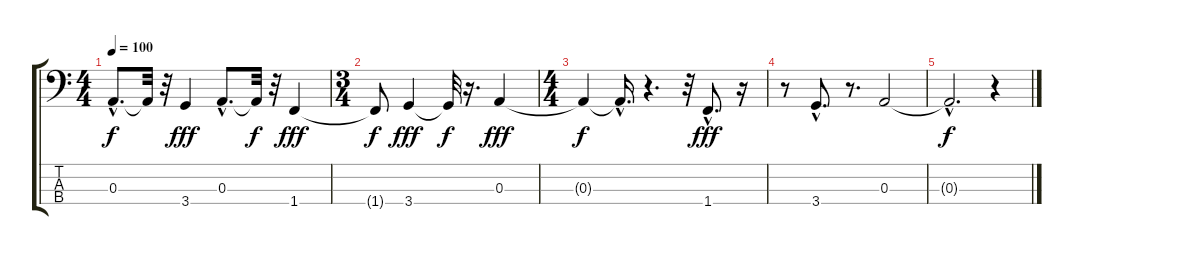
\track "" {instrument fretlessbass}
\staff {score tabs}
\tuning (G2 D2 A1 E1) {hide}
\ts (4 4)
\tempo 100
\clef f4
\ks c
0.3{hac t}.8{d dy f} 0.3{t}.32 r.32 3.4.4{dy fff} 0.3{hac}.8{d} 0.3{t}.32{dy f} r.32 1.4.4{dy fff} |
\ts (3 4)
1.4{t}.8{dy f} 3.4.4{dy fff} 3.4{t}.32{dy f} r.16{d} 0.3.4{dy fff} |
\ts (4 4)
0.3{t}.4{dy f} 0.3{hac t}.16{d} r.4{d} r.32 1.4{hac}.8{d dy fff} r.16 |
r.8 3.4{hac}.8{d} r.8{d} 0.3.2 |
0.3{hac t}.2{d dy f} r.4
